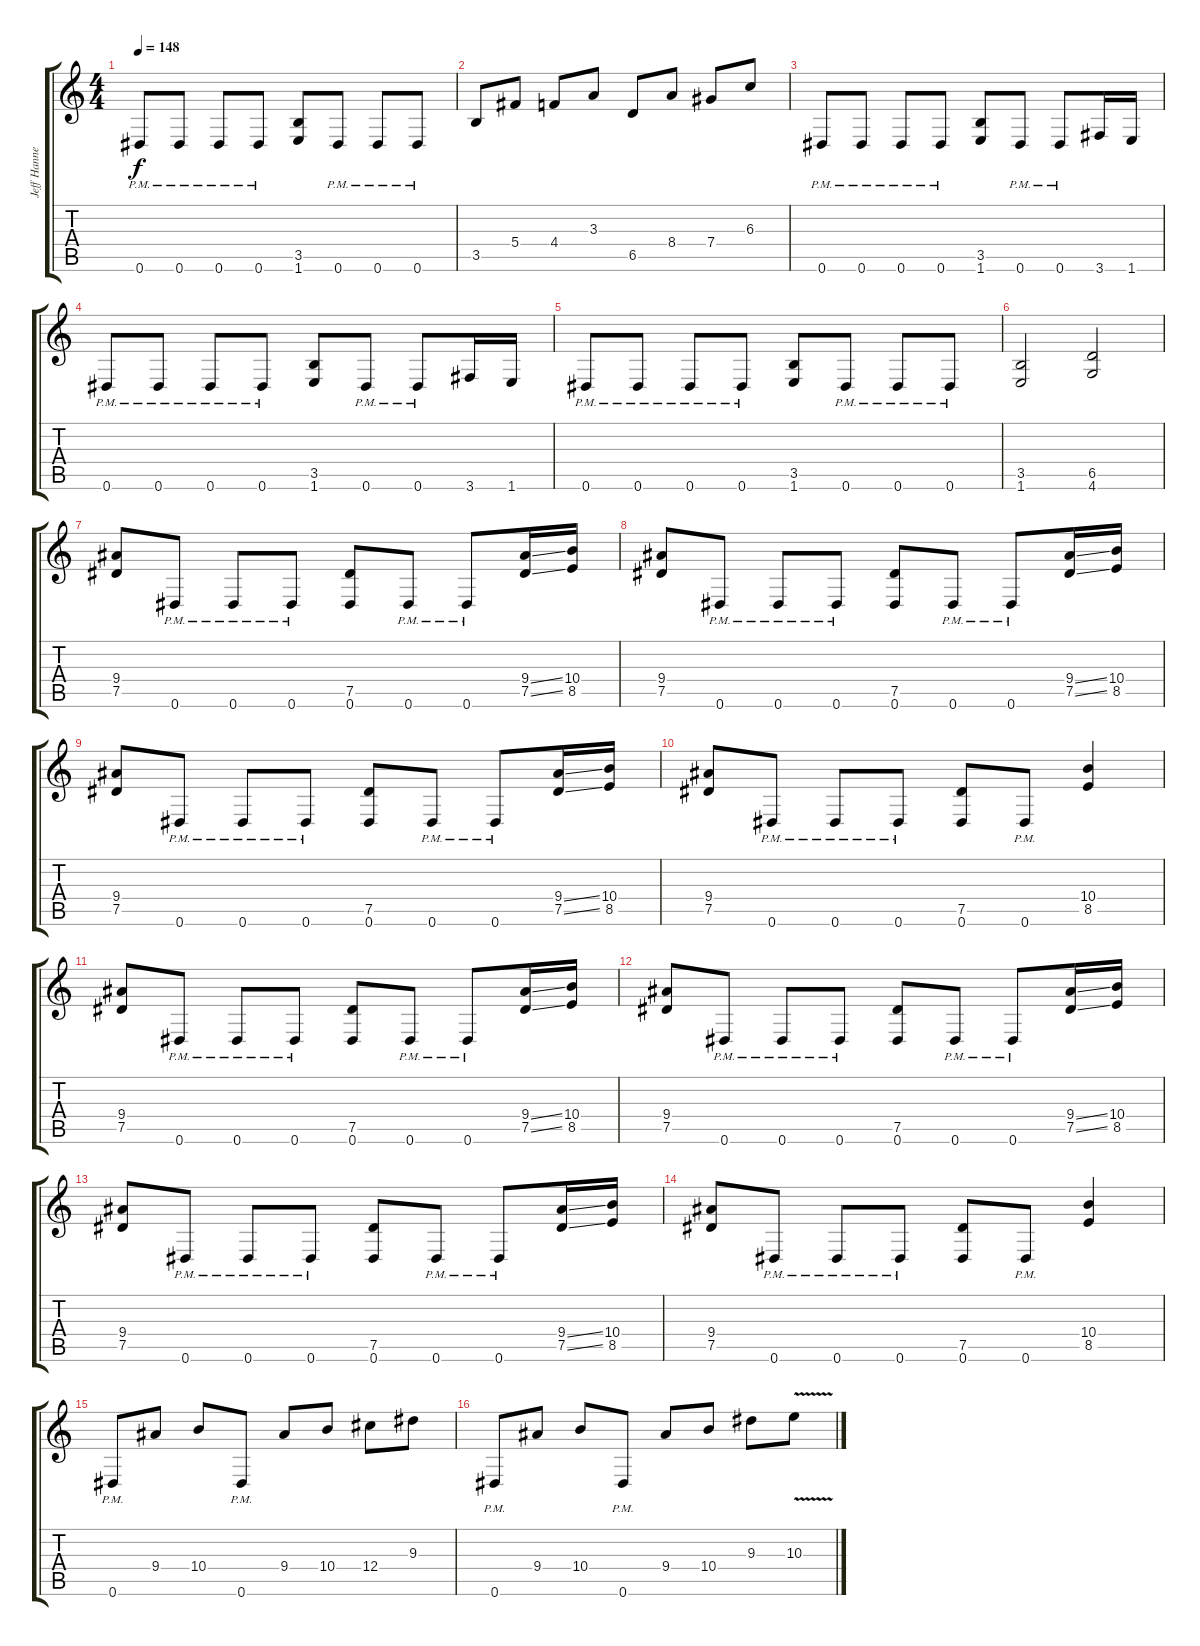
\track ("Jeff Hanneman (Lead Guitar)" "Jeff Hanne") {instrument distortionguitar}
\staff {score tabs}
\tuning (Eb4 Bb3 Gb3 Db3 Ab2 Eb2) {hide}
\ts (4 4)
\tempo 148
\clef g2
\ks c
0.6{pm}.8{dy f} 0.6{pm}.8 0.6{pm}.8 0.6{pm}.8 (3.5 1.6).8 0.6{pm}.8 0.6{pm}.8 0.6{pm}.8 |
3.5.8 5.4.8 4.4.8 3.3.8 6.5.8 8.4.8 7.4.8 6.3.8 |
0.6{pm}.8 0.6{pm}.8 0.6{pm}.8 0.6{pm}.8 (3.5 1.6).8 0.6{pm}.8 0.6{pm}.8 3.6.16 1.6.16 |
0.6{pm}.8 0.6{pm}.8 0.6{pm}.8 0.6{pm}.8 (3.5 1.6).8 0.6{pm}.8 0.6{pm}.8 3.6.16 1.6.16 |
0.6{pm}.8 0.6{pm}.8 0.6{pm}.8 0.6{pm}.8 (3.5 1.6).8 0.6{pm}.8 0.6{pm}.8 0.6{pm}.8 |
(3.5 1.6).2 (6.5 4.6).2 |
(9.4 7.5).8 0.6{pm}.8 0.6{pm}.8 0.6{pm}.8 (7.5 0.6).8 0.6{pm}.8 0.6{pm}.8 (9.4{ss} 7.5{ss}).16 (10.4 8.5).16 |
(9.4 7.5).8 0.6{pm}.8 0.6{pm}.8 0.6{pm}.8 (7.5 0.6).8 0.6{pm}.8 0.6{pm}.8 (9.4{ss} 7.5{ss}).16 (10.4 8.5).16 |
(9.4 7.5).8 0.6{pm}.8 0.6{pm}.8 0.6{pm}.8 (7.5 0.6).8 0.6{pm}.8 0.6{pm}.8 (9.4{ss} 7.5{ss}).16 (10.4 8.5).16 |
(9.4 7.5).8 0.6{pm}.8 0.6{pm}.8 0.6{pm}.8 (7.5 0.6).8 0.6{pm}.8 (10.4 8.5).4 |
(9.4 7.5).8 0.6{pm}.8 0.6{pm}.8 0.6{pm}.8 (7.5 0.6).8 0.6{pm}.8 0.6{pm}.8 (9.4{ss} 7.5{ss}).16 (10.4 8.5).16 |
(9.4 7.5).8 0.6{pm}.8 0.6{pm}.8 0.6{pm}.8 (7.5 0.6).8 0.6{pm}.8 0.6{pm}.8 (9.4{ss} 7.5{ss}).16 (10.4 8.5).16 |
(9.4 7.5).8 0.6{pm}.8 0.6{pm}.8 0.6{pm}.8 (7.5 0.6).8 0.6{pm}.8 0.6{pm}.8 (9.4{ss} 7.5{ss}).16 (10.4 8.5).16 |
(9.4 7.5).8 0.6{pm}.8 0.6{pm}.8 0.6{pm}.8 (7.5 0.6).8 0.6{pm}.8 (10.4 8.5).4 |
0.6{pm}.8 9.4.8 10.4.8 0.6{pm}.8 9.4.8 10.4.8 12.4.8 9.3.8 |
0.6{pm}.8 9.4.8 10.4.8 0.6{pm}.8 9.4.8 10.4.8 9.3.8 10.3{v}.8
